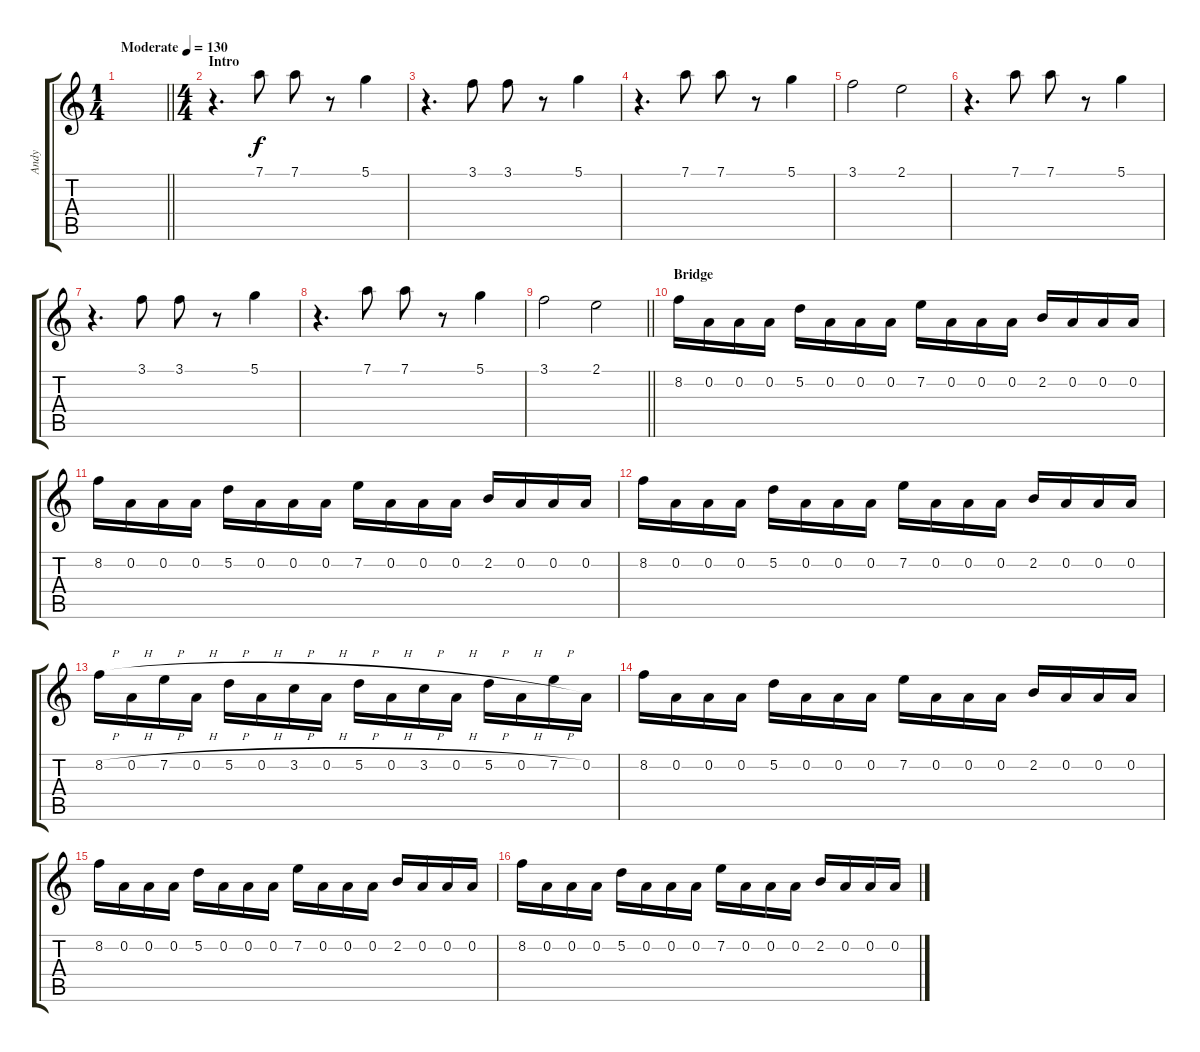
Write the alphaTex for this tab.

\track ("Andy" "Andy") {instrument distortionguitar}
\staff {score tabs}
\tuning (D4 A3 F3 C3 G2 D2) {hide}
\ts (1 4)
\tempo (130 "Moderate")
\clef g2
\barLineRight lightlight
\ks c
|
\ts (4 4)
\section ("" "Intro")
r.4{d} 7.1.8 7.1.8 r.8 5.1.4 |
r.4{d} 3.1.8 3.1.8 r.8 5.1.4 |
r.4{d} 7.1.8 7.1.8 r.8 5.1.4 |
3.1.2 2.1.2 |
r.4{d} 7.1.8 7.1.8 r.8 5.1.4 |
r.4{d} 3.1.8 3.1.8 r.8 5.1.4 |
r.4{d} 7.1.8 7.1.8 r.8 5.1.4 |
\barLineRight lightlight
3.1.2 2.1.2 |
\section ("" "Bridge")
8.2.16 0.2.16 0.2.16 0.2.16 5.2.16 0.2.16 0.2.16 0.2.16 7.2.16 0.2.16 0.2.16 0.2.16 2.2.16 0.2.16 0.2.16 0.2.16 |
8.2.16 0.2.16 0.2.16 0.2.16 5.2.16 0.2.16 0.2.16 0.2.16 7.2.16 0.2.16 0.2.16 0.2.16 2.2.16 0.2.16 0.2.16 0.2.16 |
8.2.16 0.2.16 0.2.16 0.2.16 5.2.16 0.2.16 0.2.16 0.2.16 7.2.16 0.2.16 0.2.16 0.2.16 2.2.16 0.2.16 0.2.16 0.2.16 |
8.2{h}.16 0.2{h}.16 7.2{h}.16 0.2{h}.16 5.2{h}.16 0.2{h}.16 3.2{h}.16 0.2{h}.16 5.2{h}.16 0.2{h}.16 3.2{h}.16 0.2{h}.16 5.2{h}.16 0.2{h}.16 7.2{h}.16 0.2.16 |
8.2.16 0.2.16 0.2.16 0.2.16 5.2.16 0.2.16 0.2.16 0.2.16 7.2.16 0.2.16 0.2.16 0.2.16 2.2.16 0.2.16 0.2.16 0.2.16 |
8.2.16 0.2.16 0.2.16 0.2.16 5.2.16 0.2.16 0.2.16 0.2.16 7.2.16 0.2.16 0.2.16 0.2.16 2.2.16 0.2.16 0.2.16 0.2.16 |
8.2.16 0.2.16 0.2.16 0.2.16 5.2.16 0.2.16 0.2.16 0.2.16 7.2.16 0.2.16 0.2.16 0.2.16 2.2.16 0.2.16 0.2.16 0.2.16
